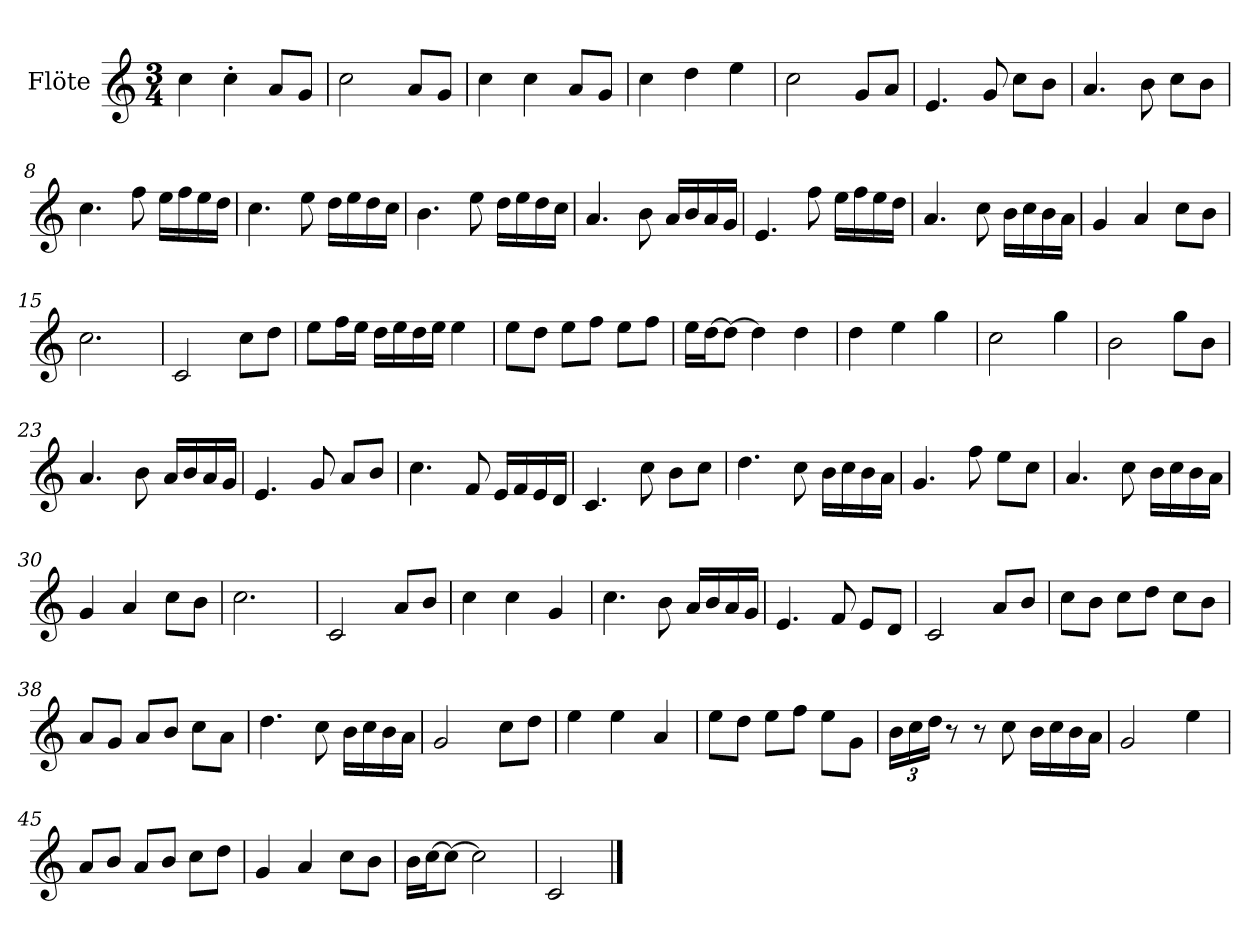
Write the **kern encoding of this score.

**kern
*part1
*staff1
*I"Flöte
*I'Fl.
*clefG2
*k[]
*M3/4
*MM140
=1
4cc\
4cc'\
8a/L
8g/J
=2
2cc\
8a/L
8g/J
=3
4cc\
4cc\
8a/L
8g/J
=4
4cc\
4dd\
4ee\
=5
2cc\
8g/L
8a/J
=6
4.e/
8g/
8cc\L
8b\J
=7
4.a/
8b\
8cc\L
8b\J
!!LO:LB:g=z
=8
4.cc\
8ff\
16ee\LL
16ff\
16ee\
16dd\JJ
=9
4.cc\
8ee\
16dd\LL
16ee\
16dd\
16cc\JJ
=10
4.b\
8ee\
16dd\LL
16ee\
16dd\
16cc\JJ
=11
4.a/
8b\
16a/LL
16b/
16a/
16g/JJ
=12
4.e/
8ff\
16ee\LL
16ff\
16ee\
16dd\JJ
!!LO:LB:g=z
=13
4.a/
8cc\
16b\LL
16cc\
16b\
16a\JJ
=14
4g/
4a/
8cc\L
8b\J
=15
2.cc\
=16
2c/
8cc\L
8dd\J
=17
8ee\L
16ff\L
16ee\JJ
16dd\LL
16ee\
16dd\
16ee\JJ
4ee\
=18
8ee\L
8dd\J
8ee\L
8ff\J
8ee\L
8ff\J
!!LO:LB:g=z
=19
16ee\LL
[16dd\J
8dd\J_
4dd\]
4dd\
=20
4dd\
4ee\
4gg\
=21
2cc\
4gg\
=22
2b\
8gg\L
8b\J
=23
4.a/
8b\
16a/LL
16b/
16a/
16g/JJ
=24
4.e/
8g/
8a/L
8b/J
!!LO:LB:g=z
=25
4.cc\
8f/
16e/LL
16f/
16e/
16d/JJ
=26
4.c/
8cc\
8b\L
8cc\J
=27
4.dd\
8cc\
16b\LL
16cc\
16b\
16a\JJ
=28
4.g/
8ff\
8ee\L
8cc\J
=29
4.a/
8cc\
16b\LL
16cc\
16b\
16a\JJ
!!LO:LB:g=z
=30
4g/
4a/
8cc\L
8b\J
=31
2.cc\
=32
2c/
8a/L
8b/J
=33
4cc\
4cc\
4g/
=34
4.cc\
8b\
16a/LL
16b/
16a/
16g/JJ
=35
4.e/
8f/
8e/L
8d/J
=36
2c/
8a/L
8b/J
!!LO:LB:g=z
=37
8cc\L
8b\J
8cc\L
8dd\J
8cc\L
8b\J
=38
8a/L
8g/J
8a/L
8b/J
8cc\L
8a\J
=39
4.dd\
8cc\
16b\LL
16cc\
16b\
16a\JJ
=40
2g/
8cc\L
8dd\J
=41
4ee\
4ee\
4a/
!!LO:LB:g=z
=42
8ee\L
8dd\J
8ee\L
8ff\J
8ee\L
8g\J
=43
*Xbrackettup
24b\LL
24cc\
24dd\JJ
8r
8r
8cc\
16b\LL
16cc\
16b\
16a\JJ
=44
2g/
4ee\
=45
8a/L
8b/J
8a/L
8b/J
8cc\L
8dd\J
=46
4g/
4a/
8cc\L
8b\J
!!LO:LB:g=z
=47
16b\LL
[16cc\J
8cc\J_
2cc\]
=48
2c/
==
*-
